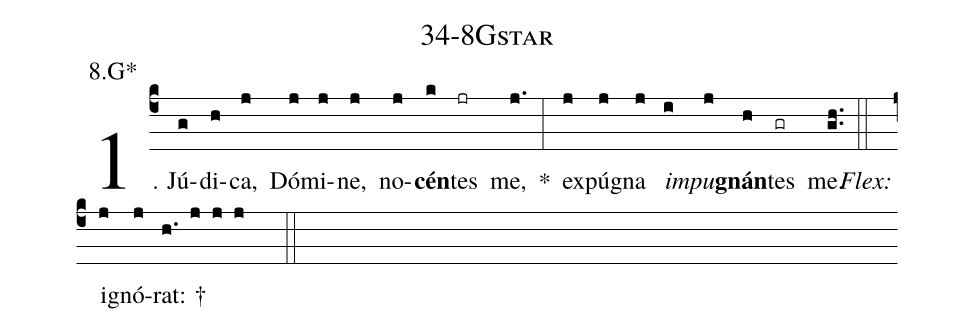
name: 34-8Gstar;
annotation: 8.G*;
%%
(c4)1. Jú(g)di(h)ca,(j) Dó(j)mi(j)ne,(j) no(j)<b>cén</b>(k)tes(jr) me,(j.) *(:) ex(j)pú(j)gna(j) <i>im</i>(i)<i>pu</i>(j)<b>gnán</b>(h)tes(gr) me.(gh..) (::)
<i>Flex:</i>()  i(j)gnó(j)rat: †(h. j j j  ::)
